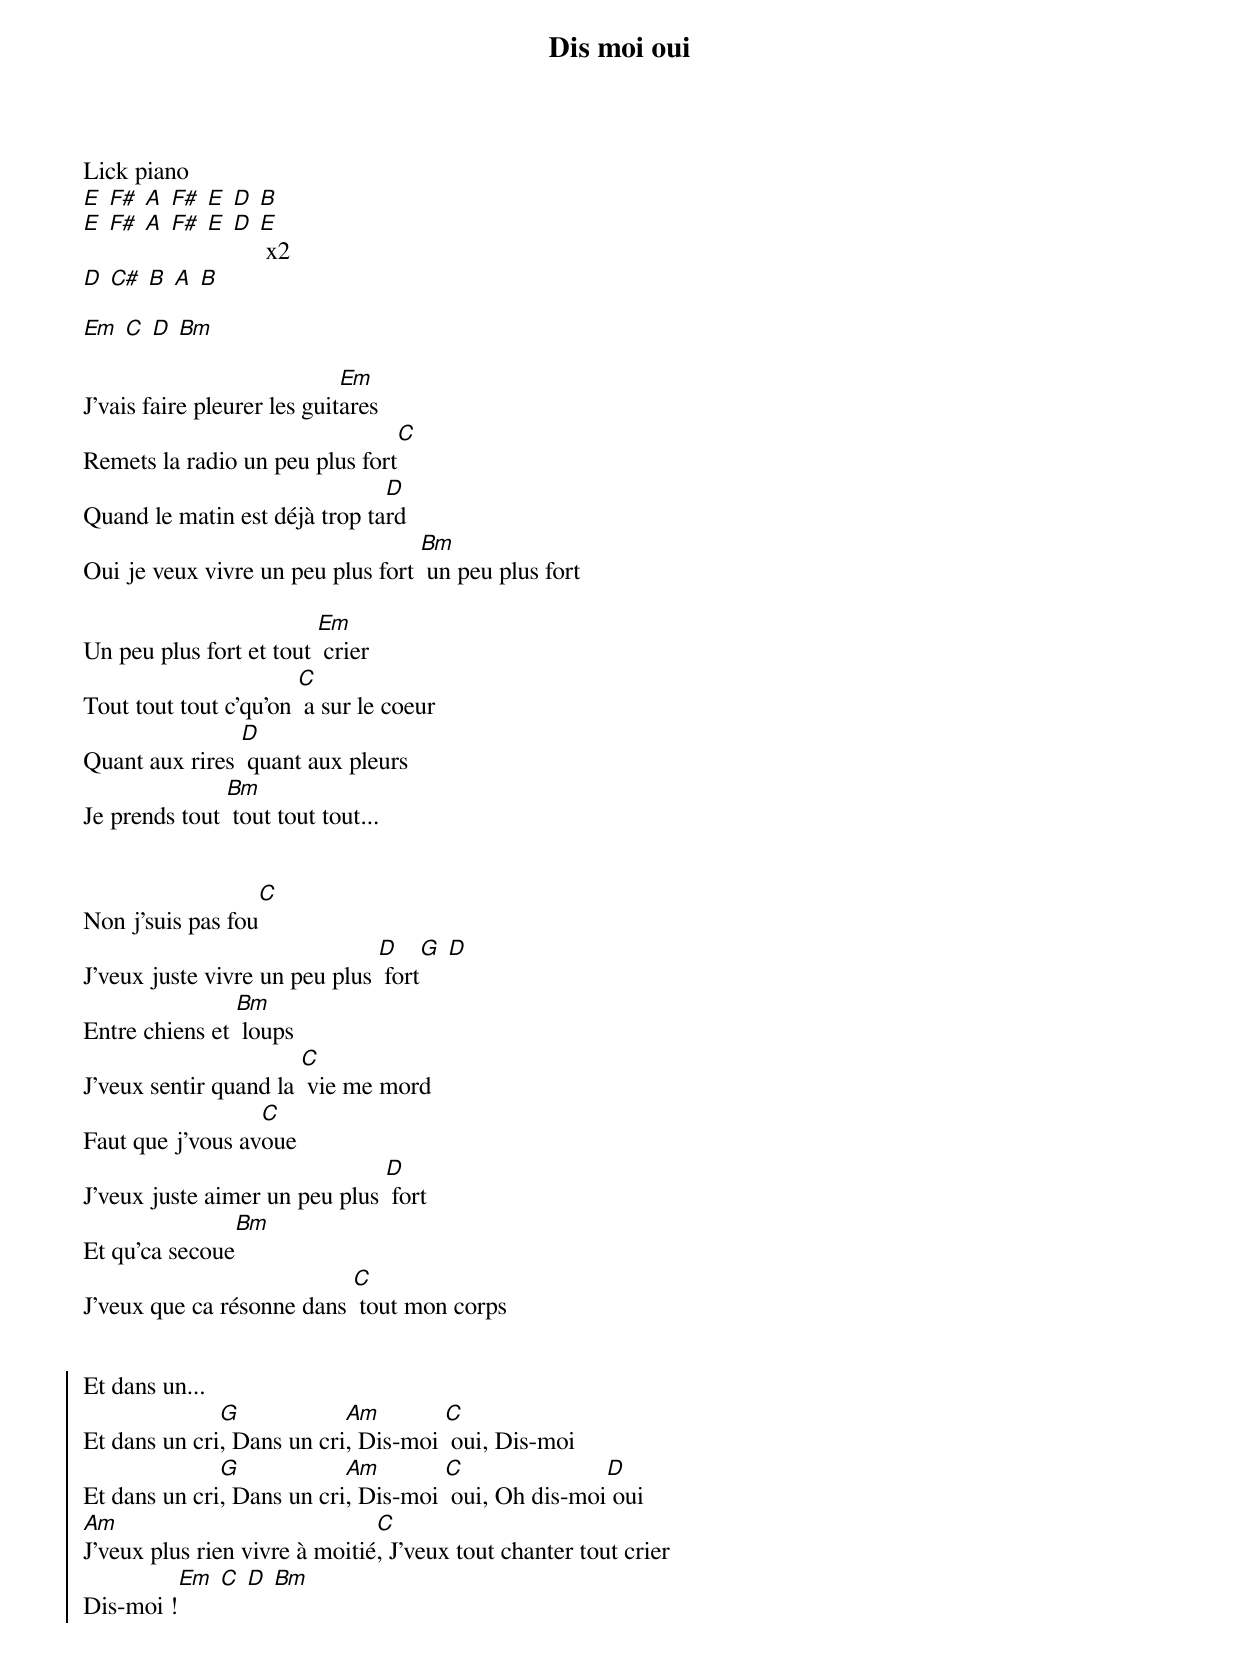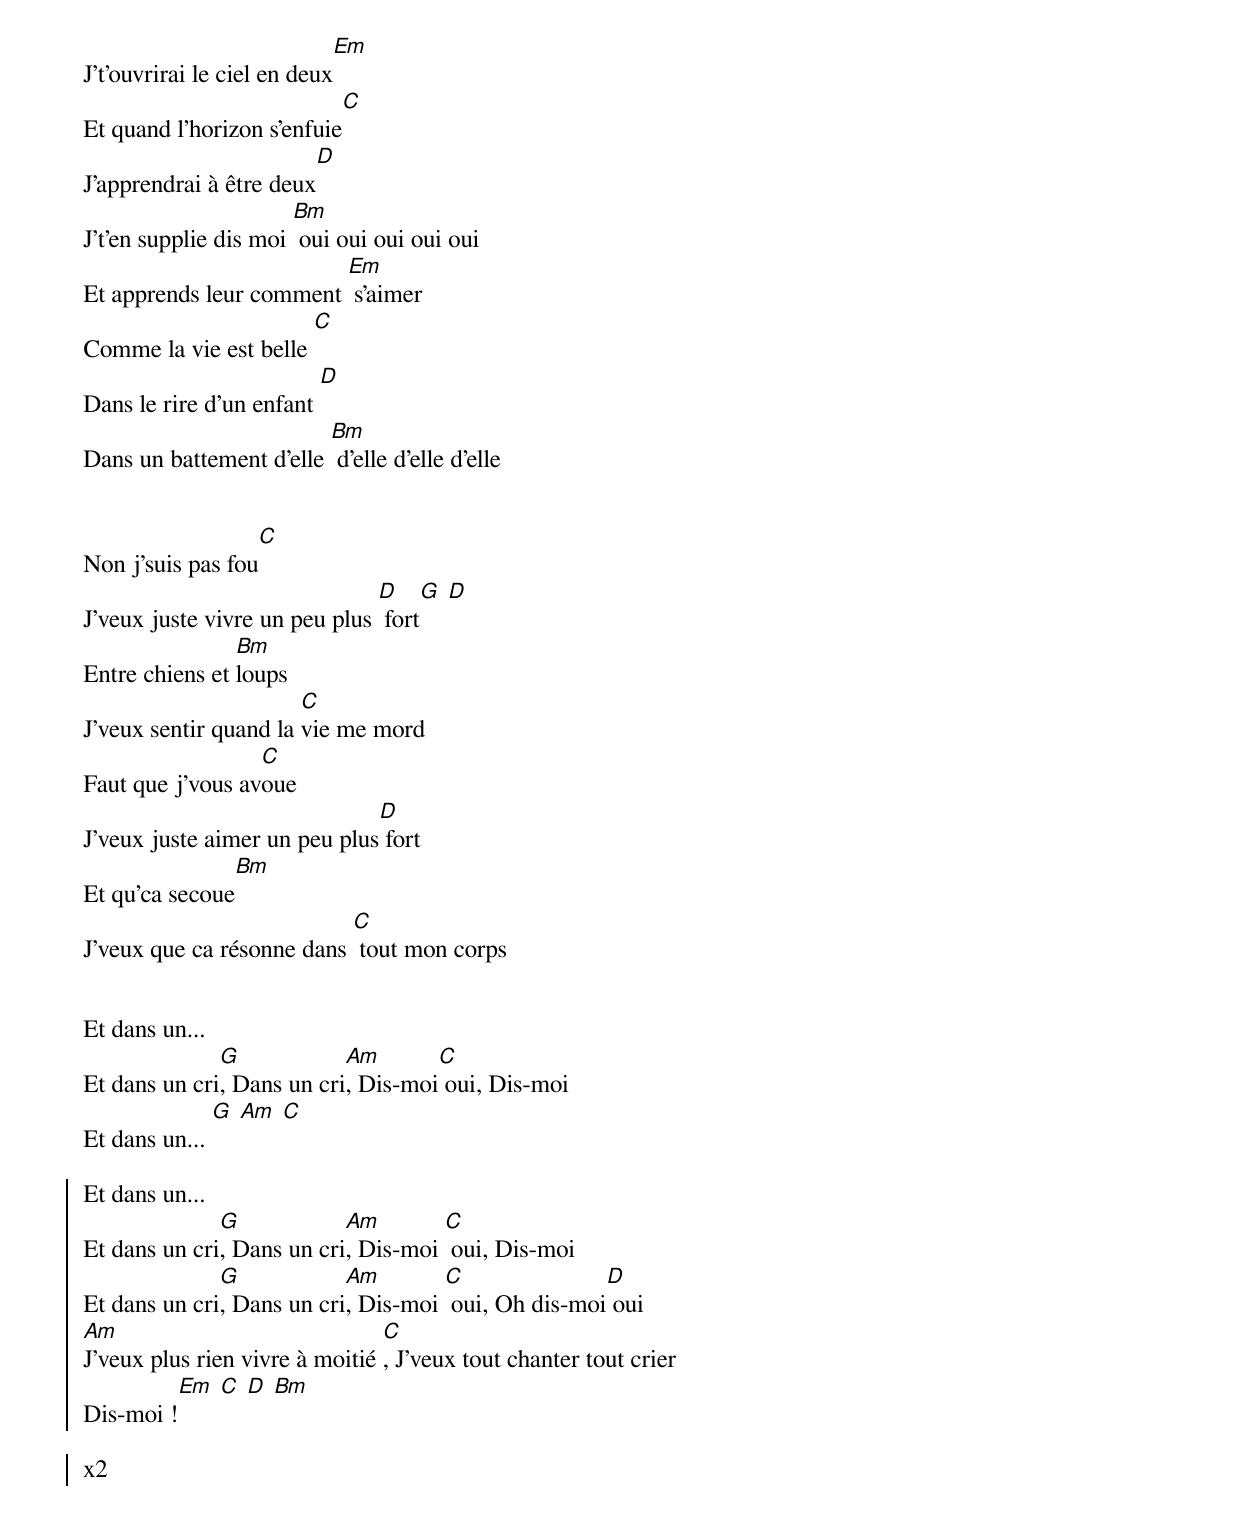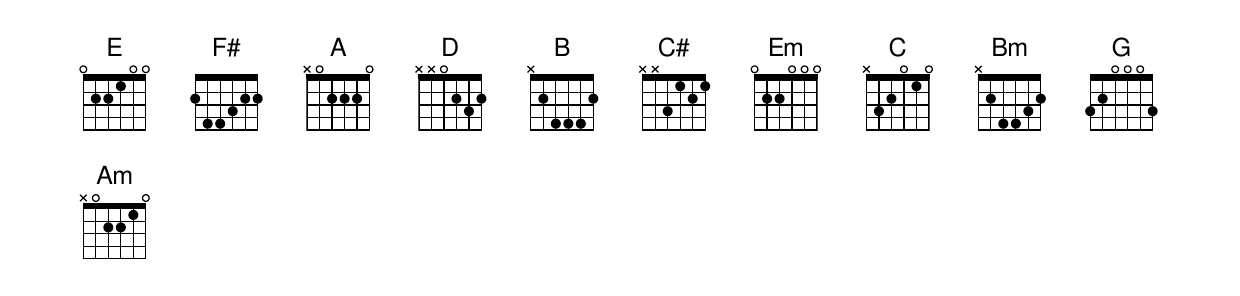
{title: Dis moi oui}
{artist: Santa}
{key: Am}
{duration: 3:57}
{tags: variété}

Lick piano
[E] [F#] [A] [F#] [E] [D] [B]
[E] [F#] [A] [F#] [E] [D] [E] x2
[D] [C#] [B] [A] [B]

[Em] [C] [D] [Bm]

J'vais faire pleurer les guit[Em]ares
Remets la radio un peu plus fort[C]
Quand le matin est déjà trop ta[D]rd
Oui je veux vivre un peu plus fort [Bm] un peu plus fort

Un peu plus fort et tout [Em] crier
Tout tout tout c'qu'on [C] a sur le coeur
Quant aux rires [D] quant aux pleurs
Je prends tout [Bm] tout tout tout...


Non j'suis pas fou[C]
J'veux juste vivre un peu plus [D] fort[G] [D]
Entre chiens et [Bm] loups
J'veux sentir quand la [C] vie me mord
Faut que j'vous av[C]oue
J'veux juste aimer un peu plus [D] fort
Et qu'ca secoue[Bm]
J'veux que ca résonne dans [C] tout mon corps


{soc}
Et dans un...
Et dans un cri[G], Dans un cri[Am], Dis-moi [C] oui, Dis-moi
Et dans un cri[G], Dans un cri[Am], Dis-moi [C] oui, Oh dis-moi[D] oui
[Am]J'veux plus rien vivre à moitié[C], J'veux tout chanter tout crier
Dis-moi ![Em] [C] [D] [Bm]
{eoc}


J't'ouvrirai le ciel en deux[Em]
Et quand l'horizon s'enfuie[C]
J'apprendrai à être deux[D]
J't'en supplie dis moi [Bm] oui oui oui oui oui
Et apprends leur comment [Em] s'aimer
Comme la vie est belle [C]
Dans le rire d'un enfant [D]
Dans un battement d'elle [Bm] d'elle d'elle d'elle


Non j'suis pas fou[C]
J'veux juste vivre un peu plus [D] fort[G] [D]
Entre chiens et [Bm]loups
J'veux sentir quand la [C]vie me mord
Faut que j'vous av[C]oue
J'veux juste aimer un peu plus[D] fort
Et qu'ca secoue[Bm]
J'veux que ca résonne dans [C] tout mon corps


Et dans un...
Et dans un cri[G], Dans un cri[Am], Dis-moi[C] oui, Dis-moi
Et dans un... [G] [Am] [C]

{soc}
Et dans un...
Et dans un cri[G], Dans un cri[Am], Dis-moi [C] oui, Dis-moi
Et dans un cri[G], Dans un cri[Am], Dis-moi [C] oui, Oh dis-moi[D] oui
[Am]J'veux plus rien vivre à moitié [C], J'veux tout chanter tout crier
Dis-moi ![Em] [C] [D] [Bm]

x2
{eoc}
